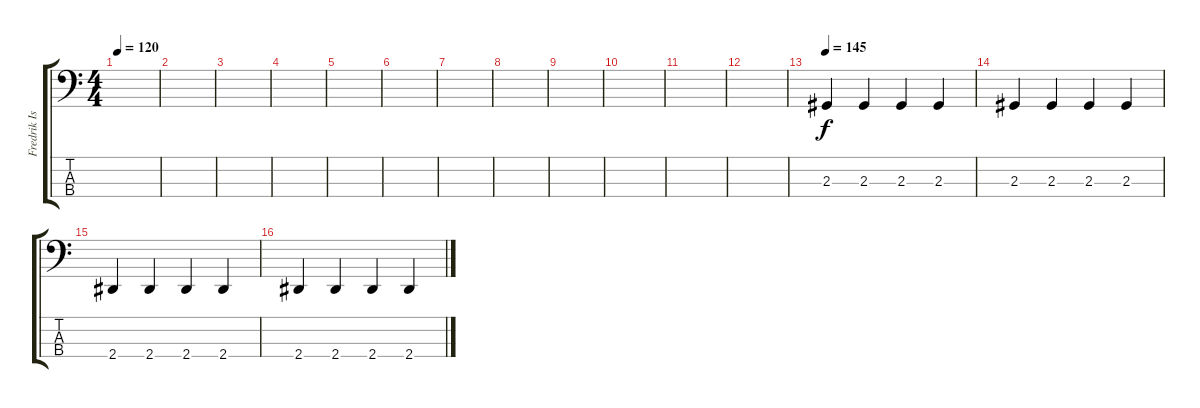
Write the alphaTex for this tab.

\track ("Fredrik Isaksson (Bass)" "Fredrik Is") {instrument electricbassfinger}
\staff {score tabs}
\tuning (E2 B1 Gb1 Db1) {hide}
\ts (4 4)
\tempo 120
\clef f4
\ks c
|
|
|
|
|
|
|
|
|
|
|
|
\tempo 145
2.3.4 2.3.4 2.3.4 2.3.4 |
2.3.4 2.3.4 2.3.4 2.3.4 |
2.4.4 2.4.4 2.4.4 2.4.4 |
2.4.4 2.4.4 2.4.4 2.4.4
